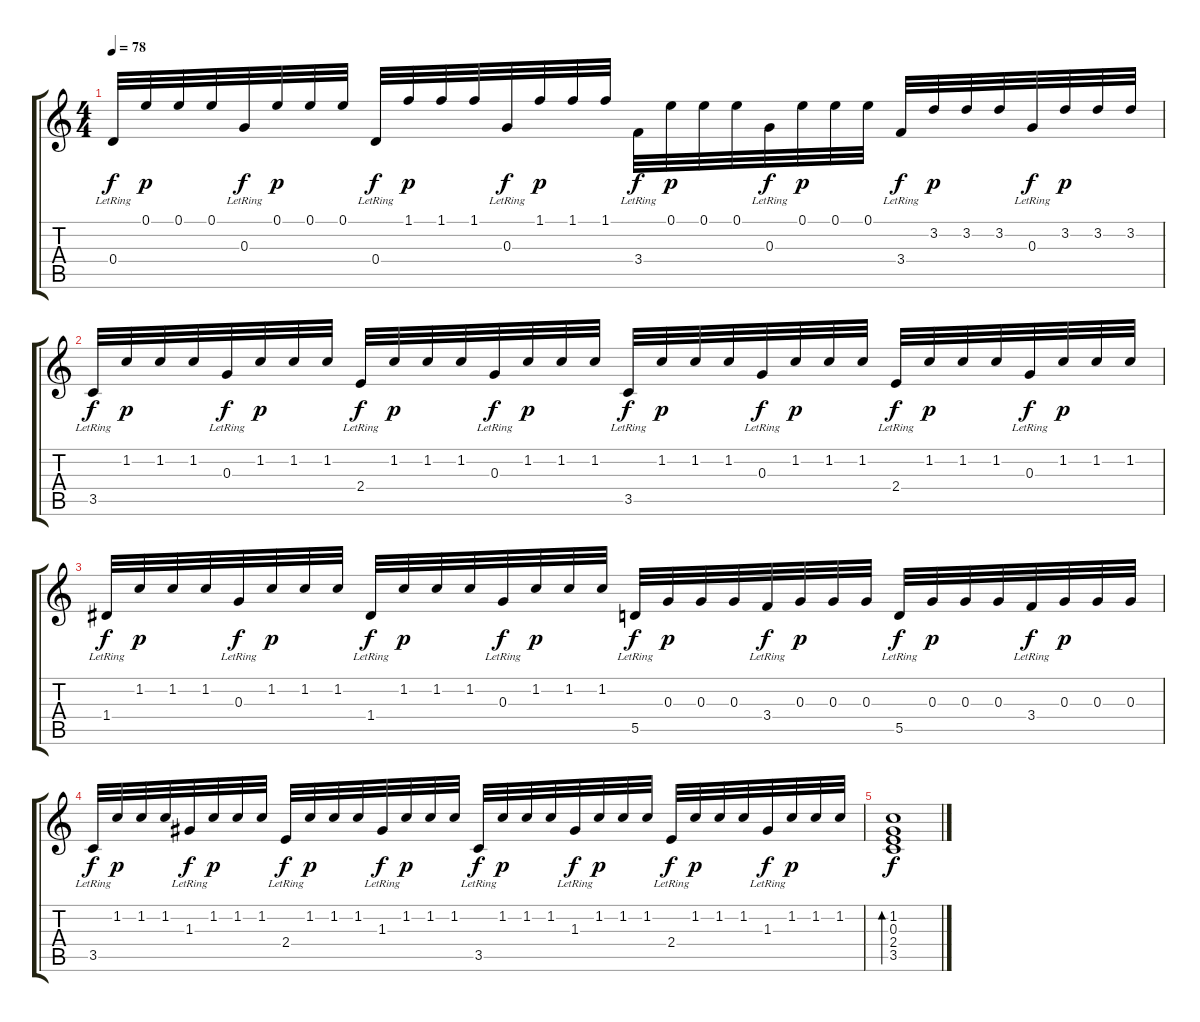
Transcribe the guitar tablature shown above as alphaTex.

\track "" {instrument acousticguitarnylon}
\staff {score tabs}
\tuning (E4 B3 G3 D3 A2 E2) {hide}
\ts (4 4)
\tempo 78
\clef g2
\ks c
0.4{lr}.32{dy f} 0.1.32{dy p} 0.1.32 0.1.32 0.3{lr}.32{dy f} 0.1.32{dy p} 0.1.32 0.1.32 0.4{lr}.32{dy f} 1.1.32{dy p} 1.1.32 1.1.32 0.3{lr}.32{dy f} 1.1.32{dy p} 1.1.32 1.1.32 3.4{lr}.32{dy f} 0.1.32{dy p} 0.1.32 0.1.32 0.3{lr}.32{dy f} 0.1.32{dy p} 0.1.32 0.1.32 3.4{lr}.32{dy f} 3.2.32{dy p} 3.2.32 3.2.32 0.3{lr}.32{dy f} 3.2.32{dy p} 3.2.32 3.2.32 |
3.5{lr}.32{dy f} 1.2.32{dy p} 1.2.32 1.2.32 0.3{lr}.32{dy f} 1.2.32{dy p} 1.2.32 1.2.32 2.4{lr}.32{dy f} 1.2.32{dy p} 1.2.32 1.2.32 0.3{lr}.32{dy f} 1.2.32{dy p} 1.2.32 1.2.32 3.5{lr}.32{dy f} 1.2.32{dy p} 1.2.32 1.2.32 0.3{lr}.32{dy f} 1.2.32{dy p} 1.2.32 1.2.32 2.4{lr}.32{dy f} 1.2.32{dy p} 1.2.32 1.2.32 0.3{lr}.32{dy f} 1.2.32{dy p} 1.2.32 1.2.32 |
1.4{lr}.32{dy f} 1.2.32{dy p} 1.2.32 1.2.32 0.3{lr}.32{dy f} 1.2.32{dy p} 1.2.32 1.2.32 1.4{lr}.32{dy f} 1.2.32{dy p} 1.2.32 1.2.32 0.3{lr}.32{dy f} 1.2.32{dy p} 1.2.32 1.2.32 5.5{lr}.32{dy f} 0.3.32{dy p} 0.3.32 0.3.32 3.4{lr}.32{dy f} 0.3.32{dy p} 0.3.32 0.3.32 5.5{lr}.32{dy f} 0.3.32{dy p} 0.3.32 0.3.32 3.4{lr}.32{dy f} 0.3.32{dy p} 0.3.32 0.3.32 |
3.5{lr}.32{dy f} 1.2.32{dy p} 1.2.32 1.2.32 1.3{lr}.32{dy f} 1.2.32{dy p} 1.2.32 1.2.32 2.4{lr}.32{dy f} 1.2.32{dy p} 1.2.32 1.2.32 1.3{lr}.32{dy f} 1.2.32{dy p} 1.2.32 1.2.32 3.5{lr}.32{dy f} 1.2.32{dy p} 1.2.32 1.2.32 1.3{lr}.32{dy f} 1.2.32{dy p} 1.2.32 1.2.32 2.4{lr}.32{dy f} 1.2.32{dy p} 1.2.32 1.2.32 1.3{lr}.32{dy f} 1.2.32{dy p} 1.2.32 1.2.32 |
(1.2 0.3 2.4 3.5).1{bd 480 dy f}
